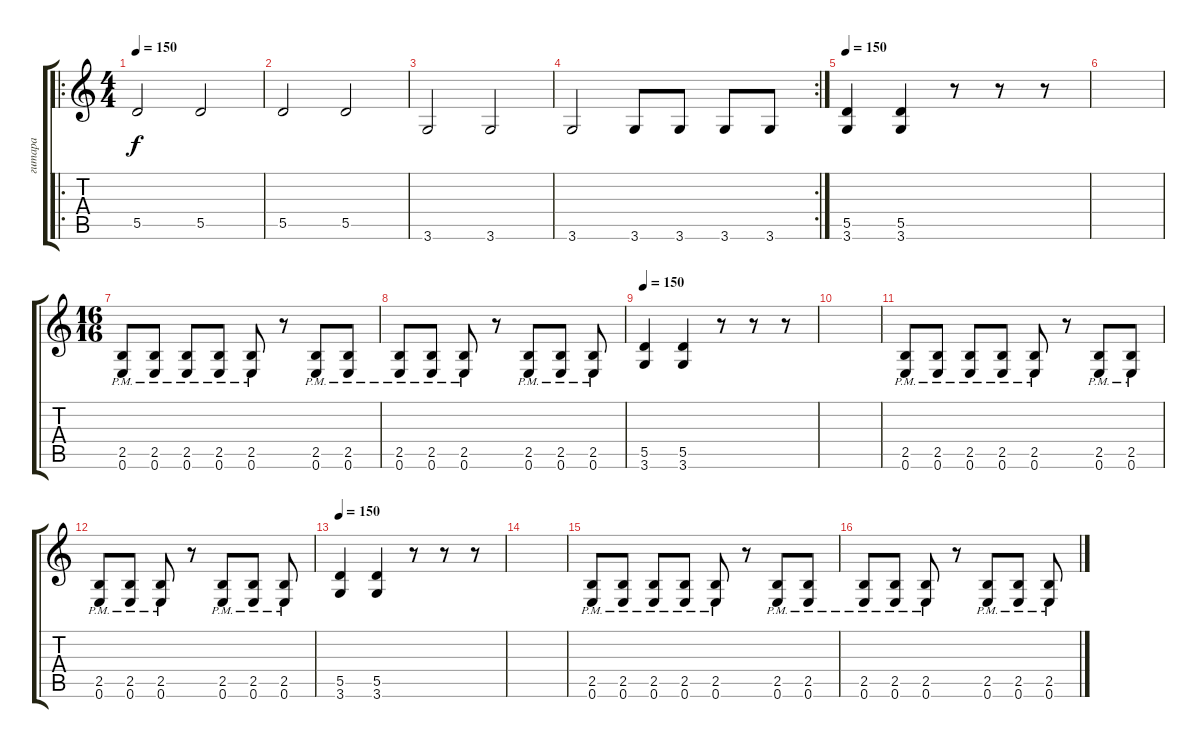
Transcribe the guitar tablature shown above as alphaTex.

\track ("гитара" "гитара") {instrument distortionguitar}
\staff {score tabs}
\tuning (E4 B3 G3 D3 A2 E2) {hide}
\ro
\ts (4 4)
\tempo 150
\clef g2
\ks c
5.5.2{dy f instrument acousticguitarnylon} 5.5.2 |
5.5.2{instrument acousticguitarnylon} 5.5.2 |
3.6.2 3.6.2 |
\rc 2
3.6.2 3.6.8 3.6.8 3.6.8 3.6.8 |
\tempo 150
(5.5 3.6).4{instrument distortionguitar} (5.5 3.6).4 r.8 r.8 r.8 |
|
\ts (16 16)
(2.5{pm} 0.6{pm}).8 (2.5{pm} 0.6{pm}).8 (2.5{pm} 0.6{pm}).8 (2.5{pm} 0.6{pm}).8 (2.5{pm} 0.6{pm}).8 r.8 (2.5{pm} 0.6{pm}).8 (2.5{pm} 0.6{pm}).8 |
(2.5{pm} 0.6{pm}).8 (2.5{pm} 0.6{pm}).8 (2.5{pm} 0.6{pm}).8 r.8 (2.5{pm} 0.6{pm}).8 (2.5{pm} 0.6{pm}).8 (2.5{pm} 0.6{pm}).8 |
\tempo 150
(5.5 3.6).4{instrument distortionguitar} (5.5 3.6).4 r.8 r.8 r.8 |
|
(2.5{pm} 0.6{pm}).8 (2.5{pm} 0.6{pm}).8 (2.5{pm} 0.6{pm}).8 (2.5{pm} 0.6{pm}).8 (2.5{pm} 0.6{pm}).8 r.8 (2.5{pm} 0.6{pm}).8 (2.5{pm} 0.6{pm}).8 |
(2.5{pm} 0.6{pm}).8 (2.5{pm} 0.6{pm}).8 (2.5{pm} 0.6{pm}).8 r.8 (2.5{pm} 0.6{pm}).8 (2.5{pm} 0.6{pm}).8 (2.5{pm} 0.6{pm}).8 |
\tempo 150
(5.5 3.6).4{instrument distortionguitar} (5.5 3.6).4 r.8 r.8 r.8 |
|
(2.5{pm} 0.6{pm}).8 (2.5{pm} 0.6{pm}).8 (2.5{pm} 0.6{pm}).8 (2.5{pm} 0.6{pm}).8 (2.5{pm} 0.6{pm}).8 r.8 (2.5{pm} 0.6{pm}).8 (2.5{pm} 0.6{pm}).8 |
(2.5{pm} 0.6{pm}).8 (2.5{pm} 0.6{pm}).8 (2.5{pm} 0.6{pm}).8 r.8 (2.5{pm} 0.6{pm}).8 (2.5{pm} 0.6{pm}).8 (2.5{pm} 0.6{pm}).8
